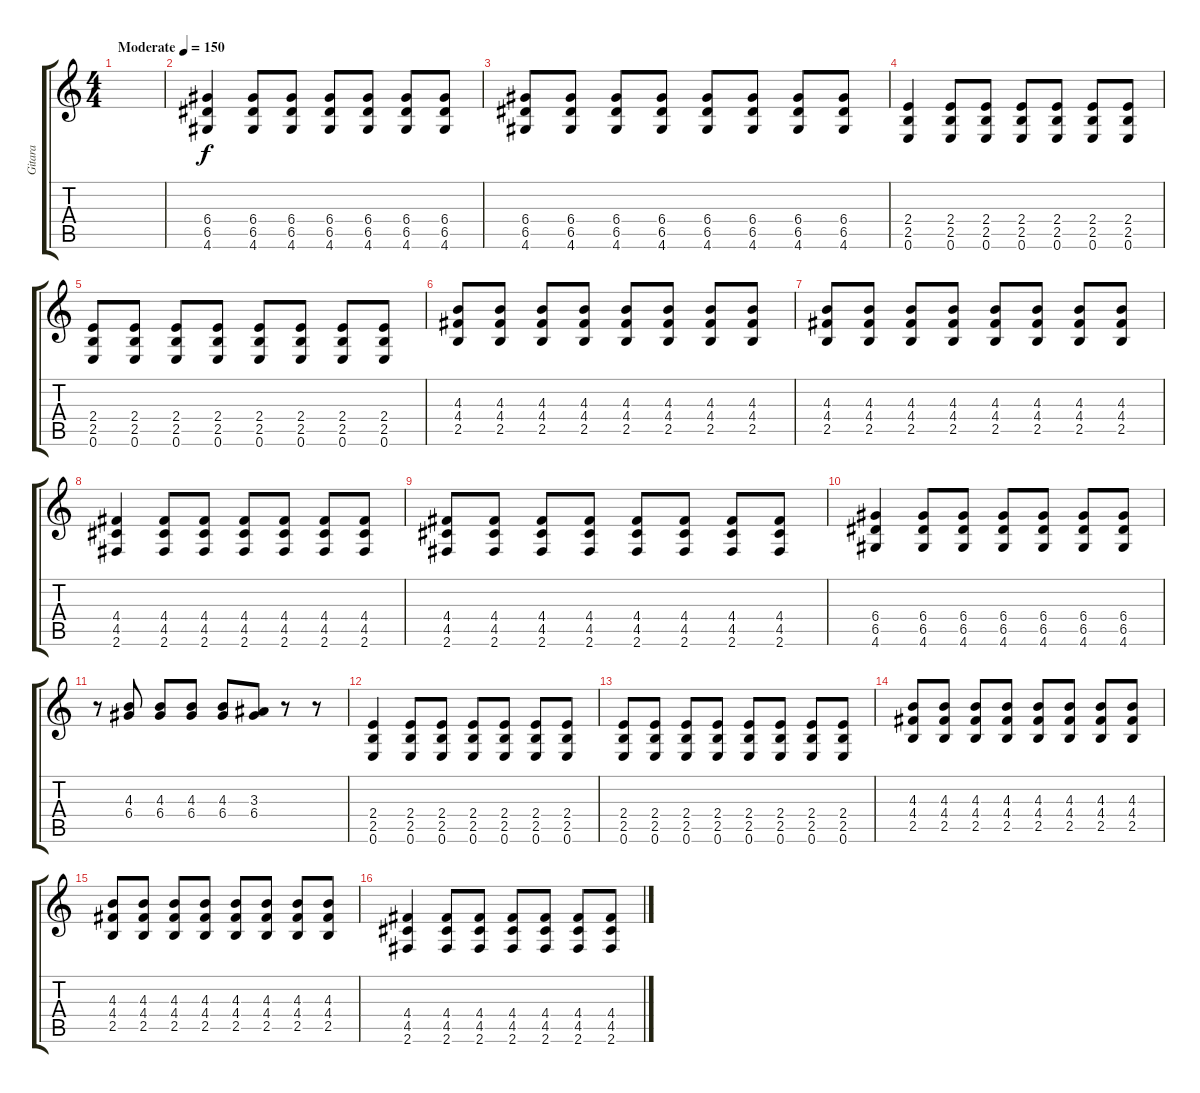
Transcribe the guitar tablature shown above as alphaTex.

\track ("Gitara" "Gitara") {instrument overdrivenguitar}
\staff {score tabs}
\tuning (E4 B3 G3 D3 A2 E2) {hide}
\ts (4 4)
\tempo (150 "Moderate")
\clef g2
\ks c
|
(6.4 6.5 4.6).4 (6.4 6.5 4.6).8 (6.4 6.5 4.6).8 (6.4 6.5 4.6).8 (6.4 6.5 4.6).8 (6.4 6.5 4.6).8 (6.4 6.5 4.6).8 |
(6.4 6.5 4.6).8 (6.4 6.5 4.6).8 (6.4 6.5 4.6).8 (6.4 6.5 4.6).8 (6.4 6.5 4.6).8 (6.4 6.5 4.6).8 (6.4 6.5 4.6).8 (6.4 6.5 4.6).8 |
(2.4 2.5 0.6).4 (2.4 2.5 0.6).8 (2.4 2.5 0.6).8 (2.4 2.5 0.6).8 (2.4 2.5 0.6).8 (2.4 2.5 0.6).8 (2.4 2.5 0.6).8 |
(2.4 2.5 0.6).8 (2.4 2.5 0.6).8 (2.4 2.5 0.6).8 (2.4 2.5 0.6).8 (2.4 2.5 0.6).8 (2.4 2.5 0.6).8 (2.4 2.5 0.6).8 (2.4 2.5 0.6).8 |
(4.3 4.4 2.5).8 (4.3 4.4 2.5).8 (4.3 4.4 2.5).8 (4.3 4.4 2.5).8 (4.3 4.4 2.5).8 (4.3 4.4 2.5).8 (4.3 4.4 2.5).8 (4.3 4.4 2.5).8 |
(4.3 4.4 2.5).8 (4.3 4.4 2.5).8 (4.3 4.4 2.5).8 (4.3 4.4 2.5).8 (4.3 4.4 2.5).8 (4.3 4.4 2.5).8 (4.3 4.4 2.5).8 (4.3 4.4 2.5).8 |
(4.4 4.5 2.6).4 (4.4 4.5 2.6).8 (4.4 4.5 2.6).8 (4.4 4.5 2.6).8 (4.4 4.5 2.6).8 (4.4 4.5 2.6).8 (4.4 4.5 2.6).8 |
(4.4 4.5 2.6).8 (4.4 4.5 2.6).8 (4.4 4.5 2.6).8 (4.4 4.5 2.6).8 (4.4 4.5 2.6).8 (4.4 4.5 2.6).8 (4.4 4.5 2.6).8 (4.4 4.5 2.6).8 |
(6.4 6.5 4.6).4 (6.4 6.5 4.6).8 (6.4 6.5 4.6).8 (6.4 6.5 4.6).8 (6.4 6.5 4.6).8 (6.4 6.5 4.6).8 (6.4 6.5 4.6).8 |
r.8 (4.3 6.4).8 (4.3 6.4).8 (4.3 6.4).8 (4.3 6.4).8 (3.3 6.4).8 r.8 r.8 |
(2.4 2.5 0.6).4 (2.4 2.5 0.6).8 (2.4 2.5 0.6).8 (2.4 2.5 0.6).8 (2.4 2.5 0.6).8 (2.4 2.5 0.6).8 (2.4 2.5 0.6).8 |
(2.4 2.5 0.6).8 (2.4 2.5 0.6).8 (2.4 2.5 0.6).8 (2.4 2.5 0.6).8 (2.4 2.5 0.6).8 (2.4 2.5 0.6).8 (2.4 2.5 0.6).8 (2.4 2.5 0.6).8 |
(4.3 4.4 2.5).8 (4.3 4.4 2.5).8 (4.3 4.4 2.5).8 (4.3 4.4 2.5).8 (4.3 4.4 2.5).8 (4.3 4.4 2.5).8 (4.3 4.4 2.5).8 (4.3 4.4 2.5).8 |
(4.3 4.4 2.5).8 (4.3 4.4 2.5).8 (4.3 4.4 2.5).8 (4.3 4.4 2.5).8 (4.3 4.4 2.5).8 (4.3 4.4 2.5).8 (4.3 4.4 2.5).8 (4.3 4.4 2.5).8 |
(4.4 4.5 2.6).4 (4.4 4.5 2.6).8 (4.4 4.5 2.6).8 (4.4 4.5 2.6).8 (4.4 4.5 2.6).8 (4.4 4.5 2.6).8 (4.4 4.5 2.6).8
